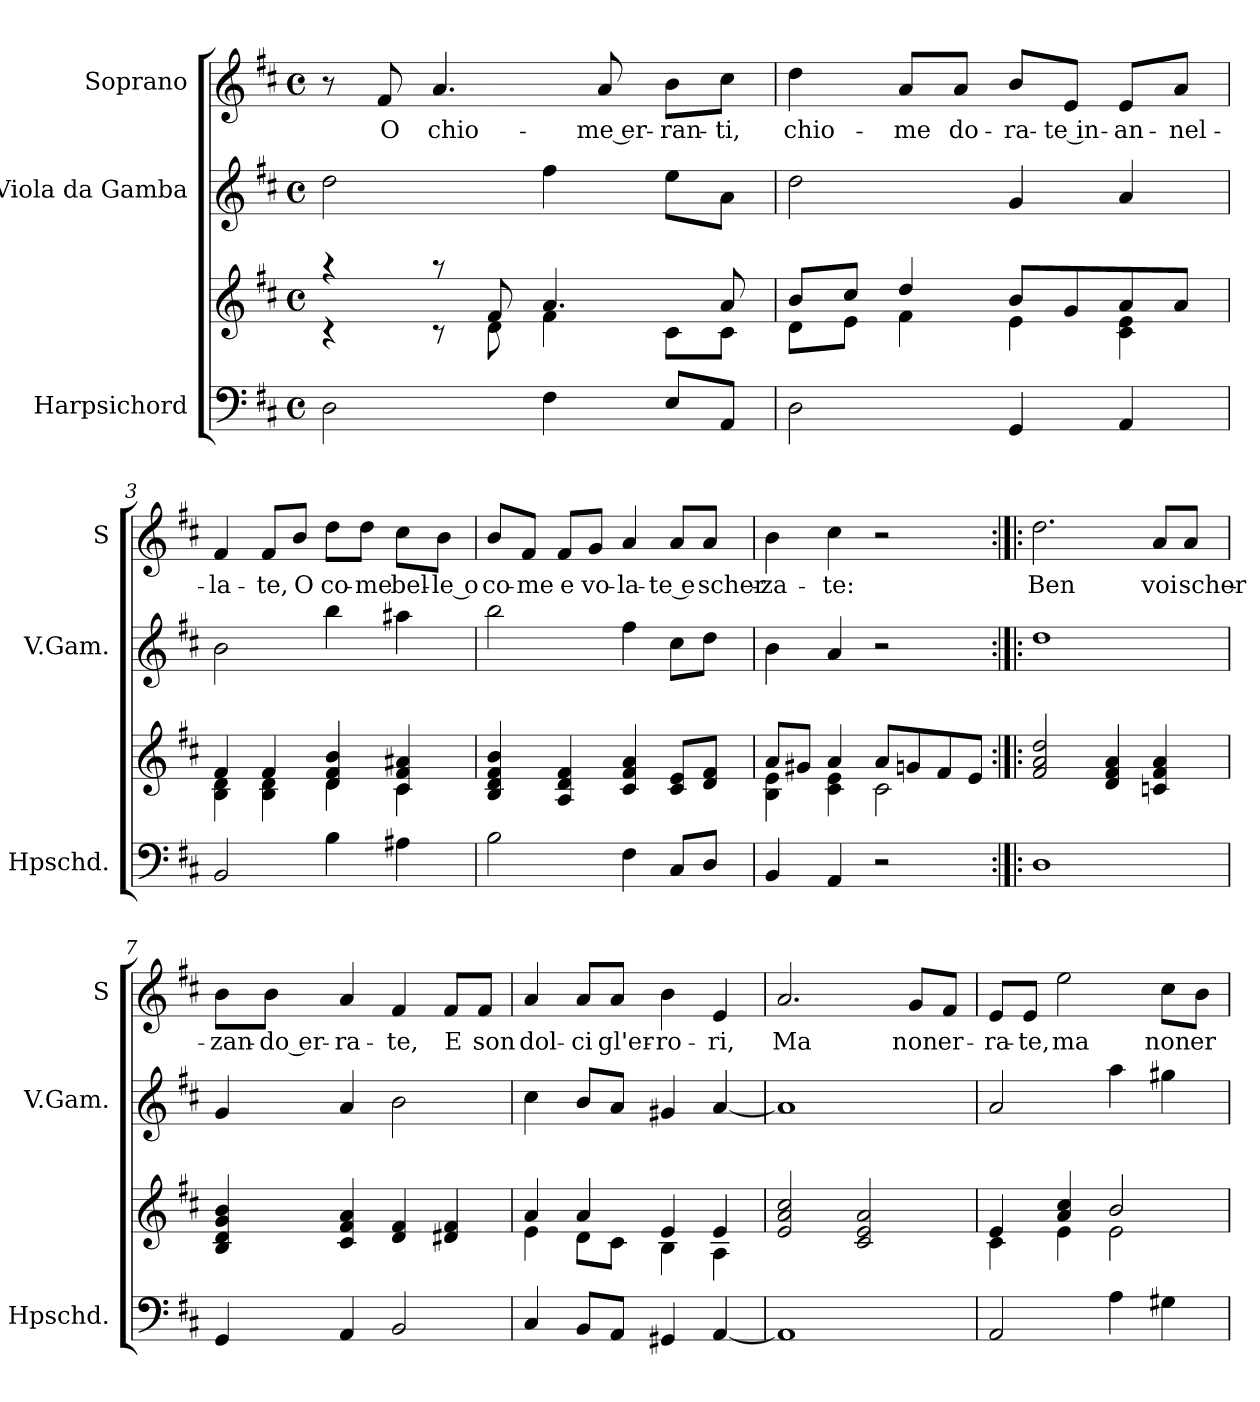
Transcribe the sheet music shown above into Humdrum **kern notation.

**kern	**kern	**kern	**kern	**text
*part3	*part3	*part2	*part1	*part1
*staff4	*staff3	*staff2	*staff1	*staff1
*I"Harpsichord	*	*I"Viola da Gamba	*I"Soprano	*
*I'Hpschd.	*	*I'V.Gam.	*I'S	*
*clefF4	*clefG2	*clefG2	*clefG2	*
*	*	*ITrd7c12	*	*
*k[f#c#]	*k[f#c#]	*k[f#c#]	*k[f#c#]	*
*D:	*D:	*D:	*D:	*
*M4/4	*M4/4	*M4/4	*M4/4	*
*met(c)	*met(c)	*met(c)	*met(c)	*
=1	=1	=1	=1	=1
*	*^	*	*	*
2D\	4raa	4rc	2d\	8r	.
!	!	!	!	!	!LO:LY:b
.	.	.	.	8f#/	O
!	!	!	!	!	!LO:LY:b
.	8raa	8rc	.	4.a/	chio-
.	8f#/	8d\	.	.	.
4F#\	4.a/	4f#\	4f#\	.	.
!	!	!	!	!	!LO:LY:b
.	.	.	.	8a/	-me er-
!	!	!	!	!	!LO:LY:b
8E/L	.	8c#\L	8e\L	8b\L	-ran-
!	!	!	!	!	!LO:LY:b
8AA/J	8a/	8c#\J	8A\J	8cc#\J	-ti,
=2	=2	=2	=2	=2	=2
!	!	!	!	!	!LO:LY:b
2D\	8b/L	8d\L	2d\	4dd\	chio-
.	8cc#/J	8e\J	.	.	.
!	!	!	!	!	!LO:LY:b
.	4dd/	4f#\	.	8a/L	-me
!	!	!	!	!	!LO:LY:b
.	.	.	.	8a/J	do-
!	!	!	!	!	!LO:LY:b
4GG/	8b/L	4e\	4G/	8b/L	-ra-
!	!	!	!	!	!LO:LY:b
.	8g/	.	.	8e/J	-te in-
!	!	!	!	!	!LO:LY:b
4AA/	8a/	4c#\ 4e\	4A/	8e/L	-an-
!	!	!	!	!	!LO:LY:b
.	8a/J	.	.	8a/J	-nel-
=3	=3	=3	=3	=3	=3
!	!	!	!	!	!LO:LY:b
2BB/	4f#/	4B\ 4d\	2B\	4f#/	-la-
!	!	!	!	!	!LO:LY:b
.	4f#/	4B\ 4d\	.	8f#/L	-te,
!	!	!	!	!	!LO:LY:b
.	.	.	.	8b/J	O
!	!	!	!	!	!LO:LY:b
4B\	4d/ 4f#/ 4b/	4d\	4b\	8dd\L	co-
!	!	!	!	!	!LO:LY:b
.	.	.	.	8dd\J	-me
!	!	!	!	!	!LO:LY:b
4A#X\	4c#/ 4f#/ 4a#X/	4c#\	4a#X\	8cc#\L	bel-
!	!	!	!	!	!LO:LY:b
.	.	.	.	8b\J	-le o
*	*v	*v	*	*	*
!!LO:LB:g=z
=4	=4	=4	=4	=4
!	!	!	!	!LO:LY:b
2B\	4B/ 4d/ 4f#/ 4b/	2b\	8b/L	co-
!	!	!	!	!LO:LY:b
.	.	.	8f#/J	-me
!	!	!	!	!LO:LY:b
.	4A/ 4d/ 4f#/	.	8f#/L	e
!	!	!	!	!LO:LY:b
.	.	.	8g/J	vo-
!	!	!	!	!LO:LY:b
4F#\	4c#/ 4f#/ 4a/	4f#\	4a/	-la-
!	!	!	!	!LO:LY:b
8C#/L	8c#/ 8e/L	8c#\L	8a/L	-te e
!	!	!	!	!LO:LY:b
8D/J	8d/ 8f#/J	8d\J	8a/J	scher-
=5	=5	=5	=5	=5
*	*^	*	*	*
!	!	!	!	!	!LO:LY:b
4BB/	8a/L	4B\ 4e\	4B\	4b\	-za-
.	8g#X/J	.	.	.	.
!	!	!	!	!	!LO:LY:b
4AA/	4a/	4c#\ 4e\	4A/	4cc#\	-te:
2r	8a/L	2c#\	2r	2r	.
.	8gn/	.	.	.	.
.	8f#/	.	.	.	.
.	8e/J	.	.	.	.
*	*v	*v	*	*	*
=6:|!|:	=6:|!|:	=6:|!|:	=6:|!|:	=6:|!|:
!	!	!	!	!LO:LY:b
1D	2f#/ 2a/ 2dd/	1d	2.dd\	Ben
.	4d/ 4f#/ 4a/	.	.	.
!	!	!	!	!LO:LY:b
.	4cn/ 4f#/ 4a/	.	8a/L	voi
!	!	!	!	!LO:LY:b
.	.	.	8a/J	scher-
=7	=7	=7	=7	=7
!	!	!	!	!LO:LY:b
4GG/	4B/ 4d/ 4g/ 4b/	4G/	8b\L	-zan-
!	!	!	!	!LO:LY:b
.	.	.	8b\J	-do er-
!	!	!	!	!LO:LY:b
4AA/	4c#/ 4f#/ 4a/	4A/	4a/	-ra-
!	!	!	!	!LO:LY:b
2BB/	4d/ 4f#/	2B\	4f#/	-te,
!	!	!	!	!LO:LY:b
.	4d#X/ 4f#/	.	8f#/L	E
!	!	!	!	!LO:LY:b
.	.	.	8f#/J	son
!!LO:PB:g=z
=8	=8	=8	=8	=8
*	*^	*	*	*
!	!	!	!	!	!LO:LY:b
4C#/	4a/	4e\	4c#\	4a/	dol-
!	!	!	!	!	!LO:LY:b
8BB/L	4a/	8d\L	8B/L	8a/L	-ci
!	!	!	!	!	!LO:LY:b
8AA/J	.	8c#\J	8A/J	8a/J	gl'er-
!	!	!	!	!	!LO:LY:b
4GG#X/	4e/	4B\	4G#X/	4b\	-ro-
!	!	!	!	!	!LO:LY:b
[4AA/	4e/	4A\	[4A/	4e/	-ri,
=9	=9	=9	=9	=9	=9
!	!	!	!	!	!LO:LY:b
*	*v	*v	*	*	*
1AA]	2e/ 2a/ 2cc#/	1A]	2.a/	Ma
.	2c#/ 2e/ 2a/	.	.	.
!	!	!	!	!LO:LY:b
.	.	.	8g/L	non
!	!	!	!	!LO:LY:b
.	.	.	8f#/J	er-
=10	=10	=10	=10	=10
*	*^	*	*	*
!	!	!	!	!	!LO:LY:b
2AA/	4e/	4c#\	2A/	8e/L	-ra-
!	!	!	!	!	!LO:LY:b
.	.	.	.	8e/J	-te,
!	!	!	!	!	!LO:LY:b
.	4a/ 4cc#/	4e\	.	2ee\	ma
4A\	2b/	2e\	4a\	.	.
!	!	!	!	!	!LO:LY:b
4G#X\	.	.	4g#X\	8cc#\L	non
!	!	!	!	!	!LO:LY:b
.	.	.	.	8b\J	er-
*	*v	*v	*	*	*
=	=	=	=	=
*-	*-	*-	*-	*-
